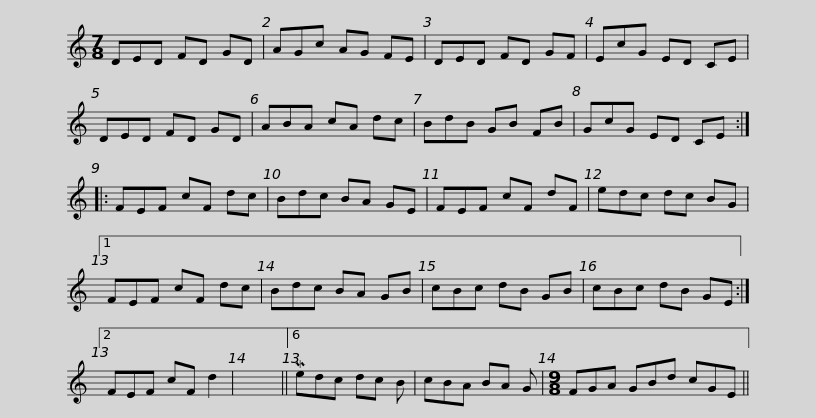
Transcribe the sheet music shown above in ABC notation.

X:1
L:1/8
M:7/8
I:linebreak $
K:C
V:1 treble
V:1
 DED FD GD | AGc AG FE | DED FD GF | EcG ED CE | DED FD GD | %5
 ABA cA dc |$ BdB GB FB | GcG ED CE :: FEF cF dc | Bdc BA GE | %10
 FEF cF dF | edc dc BG |1$ FEF cF dc | Bdc BA GB | cBc dB GB | %15
 cBc dB GE :|2 FEF cF d2 | x7 ||6 Medc dc B |$ cBA BA G | %20
[M:9/8] FGA GBd cGE || %21
